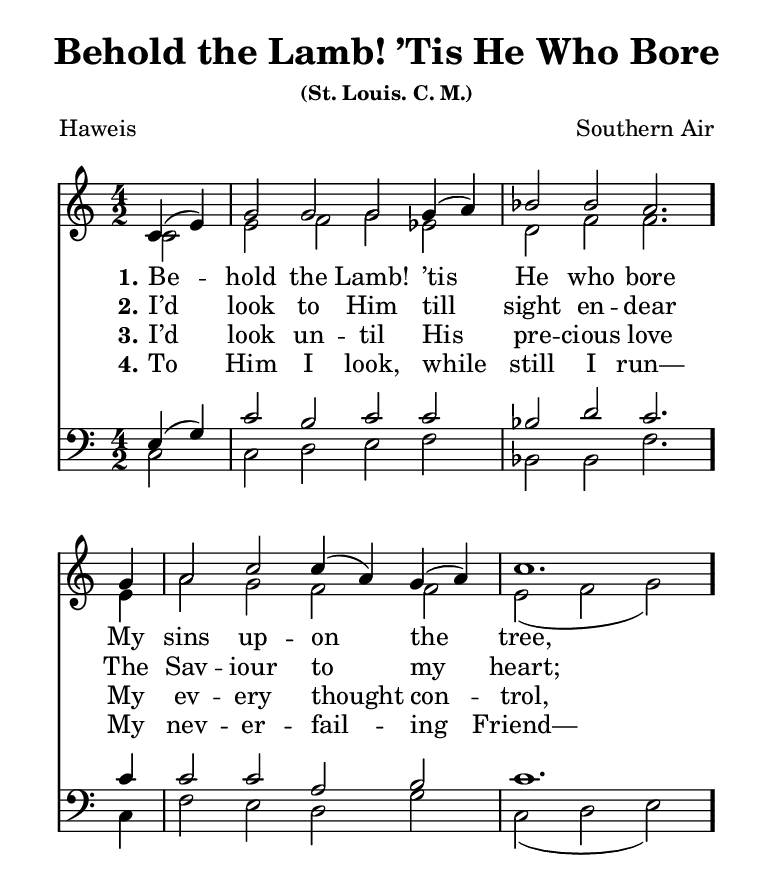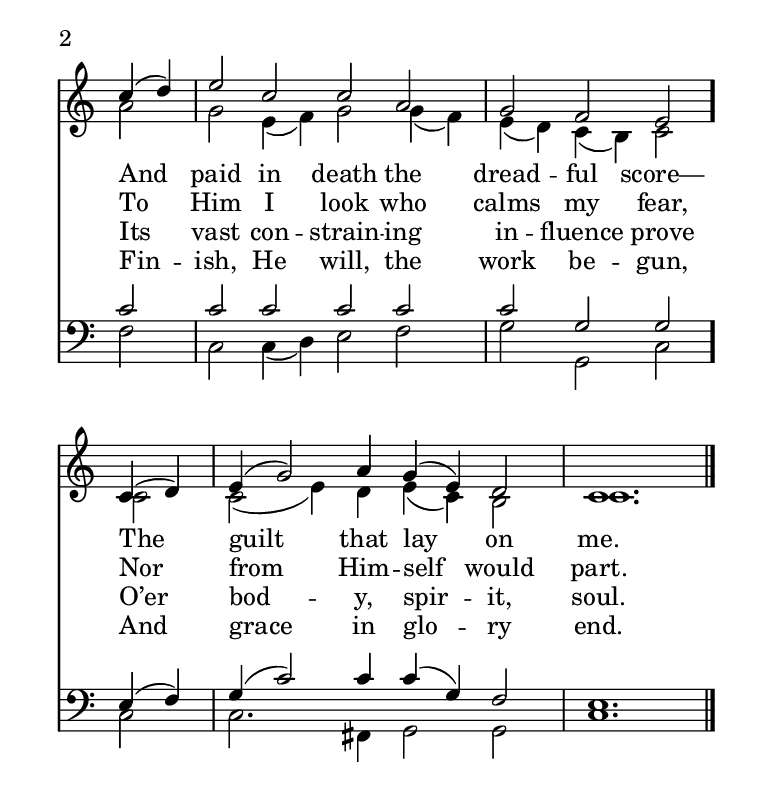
\include "common/global.ily"
\paper {
  \include "common/paper.ily"
  ragged-bottom = ##t
  ragged-last-bottom = ##t
  systems-per-page = 2
  %page-count = ##f
}

\header{
  title = "Behold the Lamb! ’Tis He Who Bore"
  subsubtitle = "(St. Louis. C. M.)"
  %meter = "C.M."
  poet = "Haweis"
  composer = "Southern Air"
  %copyright = ""
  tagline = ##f
}

% for fermata in MIDI
ta = { \tempo 2=80 }
tb = { \tempo 2=40 }

global = {
  \include "common/overrides.ily"
  \override Staff.TimeSignature #'style = #'()
  \time 4/2
  \override Score.MetronomeMark #'transparent = ##t % hide all fermata changes too
  \ta
  \key c \major
  \partial 2
  \autoBeamOff
}

notesSoprano = {
\global
\relative c' {

  { c4( e4) | g2 g2 g2 g4( a4) | bes2 bes2 a2. }
  { g4 | a2 c2 c4( a4) g4( a4) | c1. }
  { c4( d4) | e2 c2 c2 a2 | g2 f2 e2 }
%  { c4( d4) | e4( g4) a4 g4( e4) | d2 c1 } % this is how it looks in my probably-mismarked photocopy
  { c4( d4) | e4( g2) a4 g4( e4) d2 | c1. } % I changed the c1 to a c1. at the end to make it fit, and moved the barcheck

  \bar "|."

}
}

notesAlto = {
\global
\relative e' {

  { c2 | e2 f2 g2 ees2 | d2 f2 f2. }
  { e4 | a2 g2 f2 f2 | e2( f2 g2) }
  { a2 | g2 e4( f4) g2 g4( f4) | e4( d4) c4( b4) c2 }
  { c2 | c2( e4) d4 e4( c4) b2 | c1. }

}
}

notesTenor = {
\global
\relative a {

  { e4( g4) | c2 b2 c2 c2 | bes2 d2 c2. }
  { c4 | c2 c2 a2 b2 | c1. }
  { c2 | c2 c2 c2 c2 | c2 g2 g2 }
  { e4( f4) | g4( c2) c4 c4( g4) f2 | e1. }

}
}

notesBass = {
\global
\relative f {

  { c2 | c2 d2 e2 f2 | bes,2 bes2 f'2. }
  { c4 | f2 e2 d2 g2 | c,2( d2 e2) }
  { f2 | c2 c4( d4) e2 f2 | g2 g,2 c2 }
  { c2 | c2. fis,4 g2 g2 | c1. }

}
}

wordsA = \lyricmode {
\set stanza = "1."

Be -- hold the Lamb! ’tis He who bore \bar "."
My sins up -- on the tree, \bar "." \break
And paid in death the dread -- ful score— \bar "."
The guilt that lay on me. \bar "." \break

}

wordsB = \lyricmode {
\set stanza = "2."

I’d look to Him till sight en -- dear
The Sav -- iour to my heart;
To Him I look who calms my fear,
Nor from Him -- self would part.

}

wordsC = \lyricmode {
\set stanza = "3."

I’d look un -- til His pre -- cious love
My ev -- ery thought con -- trol,
Its vast con -- strain -- ing in -- fluence prove
O’er bod -- y, spir -- it, soul.

}

wordsD = \lyricmode {
\set stanza = "4."

To Him I look, while still I run—
My nev -- er -- fail -- ing Friend—
Fin -- ish, He will, the work be -- gun,
And grace in glo -- ry end.

}

\score {
  \context ChoirStaff <<
    \context Staff = upper <<
      \set ChoirStaff.systemStartDelimiter = #'SystemStartBar
      \context Voice  = sopranos { \voiceOne << \notesSoprano >> }
      \context Voice  = altos { \voiceTwo << \notesAlto >> }
      \context Lyrics = one   \lyricsto sopranos \wordsA
      \context Lyrics = two   \lyricsto sopranos \wordsB
      \context Lyrics = three \lyricsto sopranos \wordsC
      \context Lyrics = four  \lyricsto sopranos \wordsD
      %\context Lyrics = five  \lyricsto sopranos \wordsE
    >>
    \context Staff = men <<
      \clef bass
      \context Voice  = tenors { \voiceOne << \notesTenor >> }
      \context Voice  = basses { \voiceTwo << \notesBass >> }
    >>
  >>
  \layout {
    \include "common/layout.ily"
  }
  \midi{
    \include "common/midi.ily"
  }
}

\version "2.14.1"  % necessary for upgrading to future LilyPond versions.

% vi:set et ts=2 sw=2 ai nocindent syntax=lilypond
